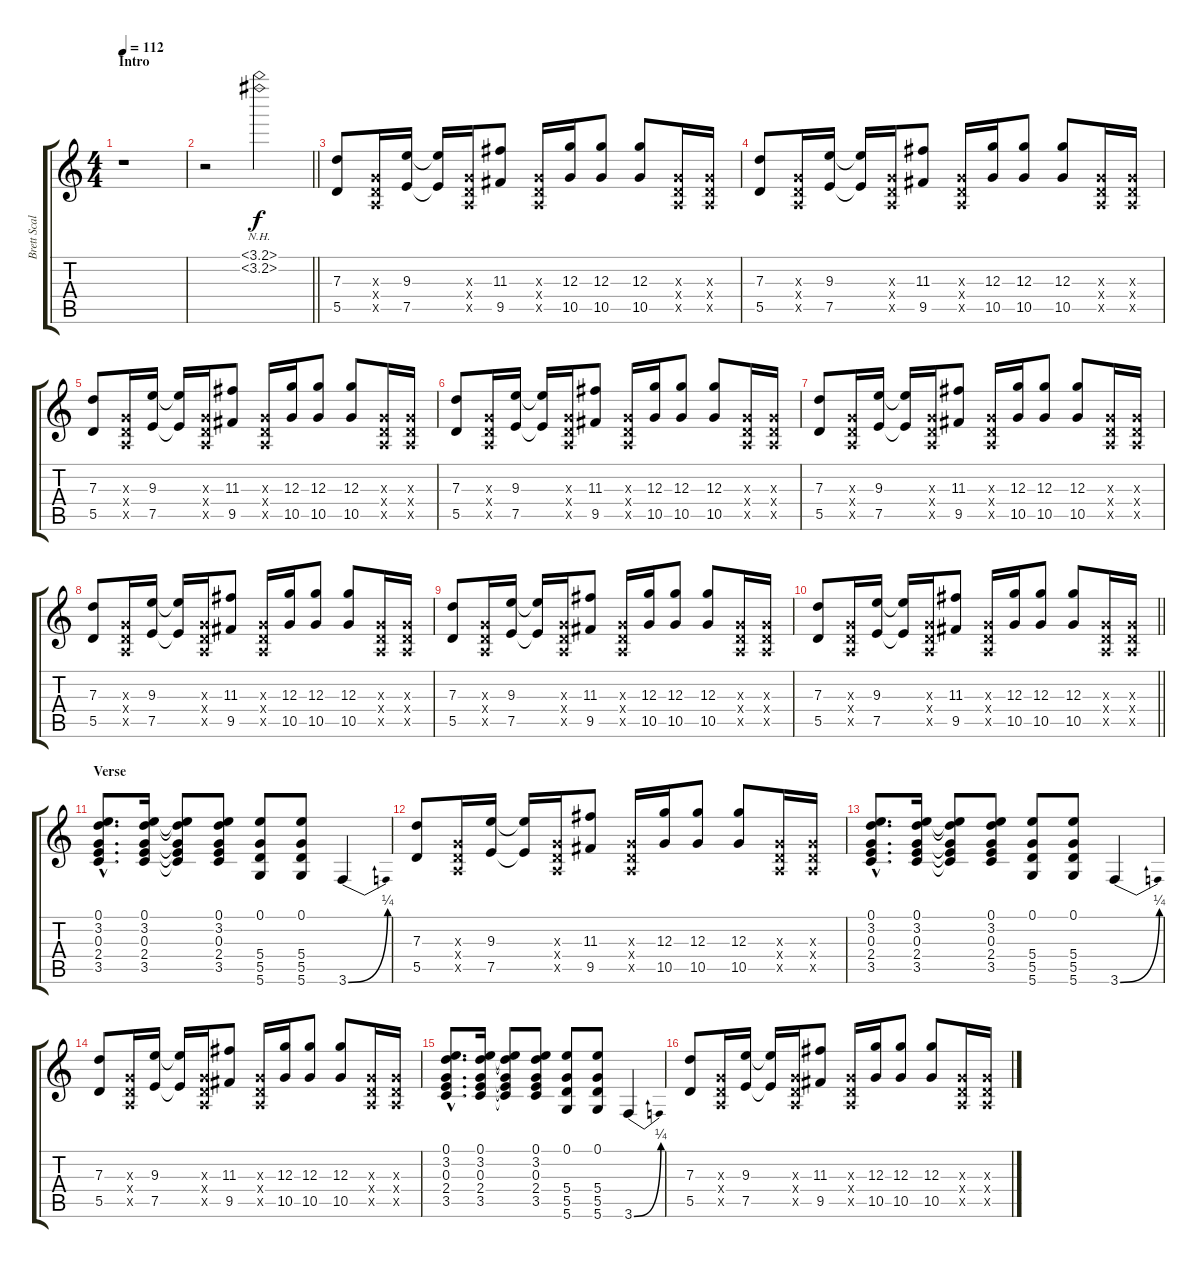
\track ("Brett Scallions (Rhythm Guitar)" "Brett Scal") {instrument distortionguitar}
\staff {score tabs}
\tuning (E4 B3 G3 D3 A2 D2) {hide}
\ts (4 4)
\section ("" "Intro")
\tempo 112
\clef g2
\ks c
r.1{dy f instrument distortionguitar} |
\barLineRight lightlight
r.2 (3.1{nh} 3.2{nh}).2 |
(7.3 5.5).8 (0.3{x} 0.4{x} 0.5{x}).16 (9.3 7.5).16 (9.3{t} 7.5{t}).16 (0.3{x} 0.4{x} 0.5{x}).16 (11.3 9.5).8 (0.3{x} 0.4{x} 0.5{x}).16 (12.3 10.5).16 (12.3 10.5).8 (12.3 10.5).8 (0.3{x} 0.4{x} 0.5{x}).16 (0.3{x} 0.4{x} 0.5{x}).16 |
(7.3 5.5).8 (0.3{x} 0.4{x} 0.5{x}).16 (9.3 7.5).16 (9.3{t} 7.5{t}).16 (0.3{x} 0.4{x} 0.5{x}).16 (11.3 9.5).8 (0.3{x} 0.4{x} 0.5{x}).16 (12.3 10.5).16 (12.3 10.5).8 (12.3 10.5).8 (0.3{x} 0.4{x} 0.5{x}).16 (0.3{x} 0.4{x} 0.5{x}).16 |
(7.3 5.5).8 (0.3{x} 0.4{x} 0.5{x}).16 (9.3 7.5).16 (9.3{t} 7.5{t}).16 (0.3{x} 0.4{x} 0.5{x}).16 (11.3 9.5).8 (0.3{x} 0.4{x} 0.5{x}).16 (12.3 10.5).16 (12.3 10.5).8 (12.3 10.5).8 (0.3{x} 0.4{x} 0.5{x}).16 (0.3{x} 0.4{x} 0.5{x}).16 |
(7.3 5.5).8 (0.3{x} 0.4{x} 0.5{x}).16 (9.3 7.5).16 (9.3{t} 7.5{t}).16 (0.3{x} 0.4{x} 0.5{x}).16 (11.3 9.5).8 (0.3{x} 0.4{x} 0.5{x}).16 (12.3 10.5).16 (12.3 10.5).8 (12.3 10.5).8 (0.3{x} 0.4{x} 0.5{x}).16 (0.3{x} 0.4{x} 0.5{x}).16 |
(7.3 5.5).8 (0.3{x} 0.4{x} 0.5{x}).16 (9.3 7.5).16 (9.3{t} 7.5{t}).16 (0.3{x} 0.4{x} 0.5{x}).16 (11.3 9.5).8 (0.3{x} 0.4{x} 0.5{x}).16 (12.3 10.5).16 (12.3 10.5).8 (12.3 10.5).8 (0.3{x} 0.4{x} 0.5{x}).16 (0.3{x} 0.4{x} 0.5{x}).16 |
(7.3 5.5).8 (0.3{x} 0.4{x} 0.5{x}).16 (9.3 7.5).16 (9.3{t} 7.5{t}).16 (0.3{x} 0.4{x} 0.5{x}).16 (11.3 9.5).8 (0.3{x} 0.4{x} 0.5{x}).16 (12.3 10.5).16 (12.3 10.5).8 (12.3 10.5).8 (0.3{x} 0.4{x} 0.5{x}).16 (0.3{x} 0.4{x} 0.5{x}).16 |
(7.3 5.5).8 (0.3{x} 0.4{x} 0.5{x}).16 (9.3 7.5).16 (9.3{t} 7.5{t}).16 (0.3{x} 0.4{x} 0.5{x}).16 (11.3 9.5).8 (0.3{x} 0.4{x} 0.5{x}).16 (12.3 10.5).16 (12.3 10.5).8 (12.3 10.5).8 (0.3{x} 0.4{x} 0.5{x}).16 (0.3{x} 0.4{x} 0.5{x}).16 |
\barLineRight lightlight
(7.3 5.5).8 (0.3{x} 0.4{x} 0.5{x}).16 (9.3 7.5).16 (9.3{t} 7.5{t}).16 (0.3{x} 0.4{x} 0.5{x}).16 (11.3 9.5).8 (0.3{x} 0.4{x} 0.5{x}).16 (12.3 10.5).16 (12.3 10.5).8 (12.3 10.5).8 (0.3{x} 0.4{x} 0.5{x}).16 (0.3{x} 0.4{x} 0.5{x}).16 |
\section ("" "Verse")
(0.1{hac} 3.2{hac} 0.3{hac} 2.4{hac} 3.5{hac}).8{d} (0.1 3.2 0.3 2.4 3.5).16 (0.1{t} 3.2{t} 0.3{t} 2.4{t} 3.5{t}).8 (0.1 3.2 0.3 2.4 3.5).8 (0.1 5.4 5.5 5.6).8 (0.1 5.4 5.5 5.6).8 3.6{be (bend 0 0 60 1)}.4 |
(7.3 5.5).8 (0.3{x} 0.4{x} 0.5{x}).16 (9.3 7.5).16 (9.3{t} 7.5{t}).16 (0.3{x} 0.4{x} 0.5{x}).16 (11.3 9.5).8 (0.3{x} 0.4{x} 0.5{x}).16 (12.3 10.5).16 (12.3 10.5).8 (12.3 10.5).8 (0.3{x} 0.4{x} 0.5{x}).16 (0.3{x} 0.4{x} 0.5{x}).16 |
(0.1{hac} 3.2{hac} 0.3{hac} 2.4{hac} 3.5{hac}).8{d} (0.1 3.2 0.3 2.4 3.5).16 (0.1{t} 3.2{t} 0.3{t} 2.4{t} 3.5{t}).8 (0.1 3.2 0.3 2.4 3.5).8 (0.1 5.4 5.5 5.6).8 (0.1 5.4 5.5 5.6).8 3.6{be (bend 0 0 60 1)}.4 |
(7.3 5.5).8 (0.3{x} 0.4{x} 0.5{x}).16 (9.3 7.5).16 (9.3{t} 7.5{t}).16 (0.3{x} 0.4{x} 0.5{x}).16 (11.3 9.5).8 (0.3{x} 0.4{x} 0.5{x}).16 (12.3 10.5).16 (12.3 10.5).8 (12.3 10.5).8 (0.3{x} 0.4{x} 0.5{x}).16 (0.3{x} 0.4{x} 0.5{x}).16 |
(0.1{hac} 3.2{hac} 0.3{hac} 2.4{hac} 3.5{hac}).8{d} (0.1 3.2 0.3 2.4 3.5).16 (0.1{t} 3.2{t} 0.3{t} 2.4{t} 3.5{t}).8 (0.1 3.2 0.3 2.4 3.5).8 (0.1 5.4 5.5 5.6).8 (0.1 5.4 5.5 5.6).8 3.6{be (bend 0 0 60 1)}.4 |
(7.3 5.5).8 (0.3{x} 0.4{x} 0.5{x}).16 (9.3 7.5).16 (9.3{t} 7.5{t}).16 (0.3{x} 0.4{x} 0.5{x}).16 (11.3 9.5).8 (0.3{x} 0.4{x} 0.5{x}).16 (12.3 10.5).16 (12.3 10.5).8 (12.3 10.5).8 (0.3{x} 0.4{x} 0.5{x}).16 (0.3{x} 0.4{x} 0.5{x}).16
